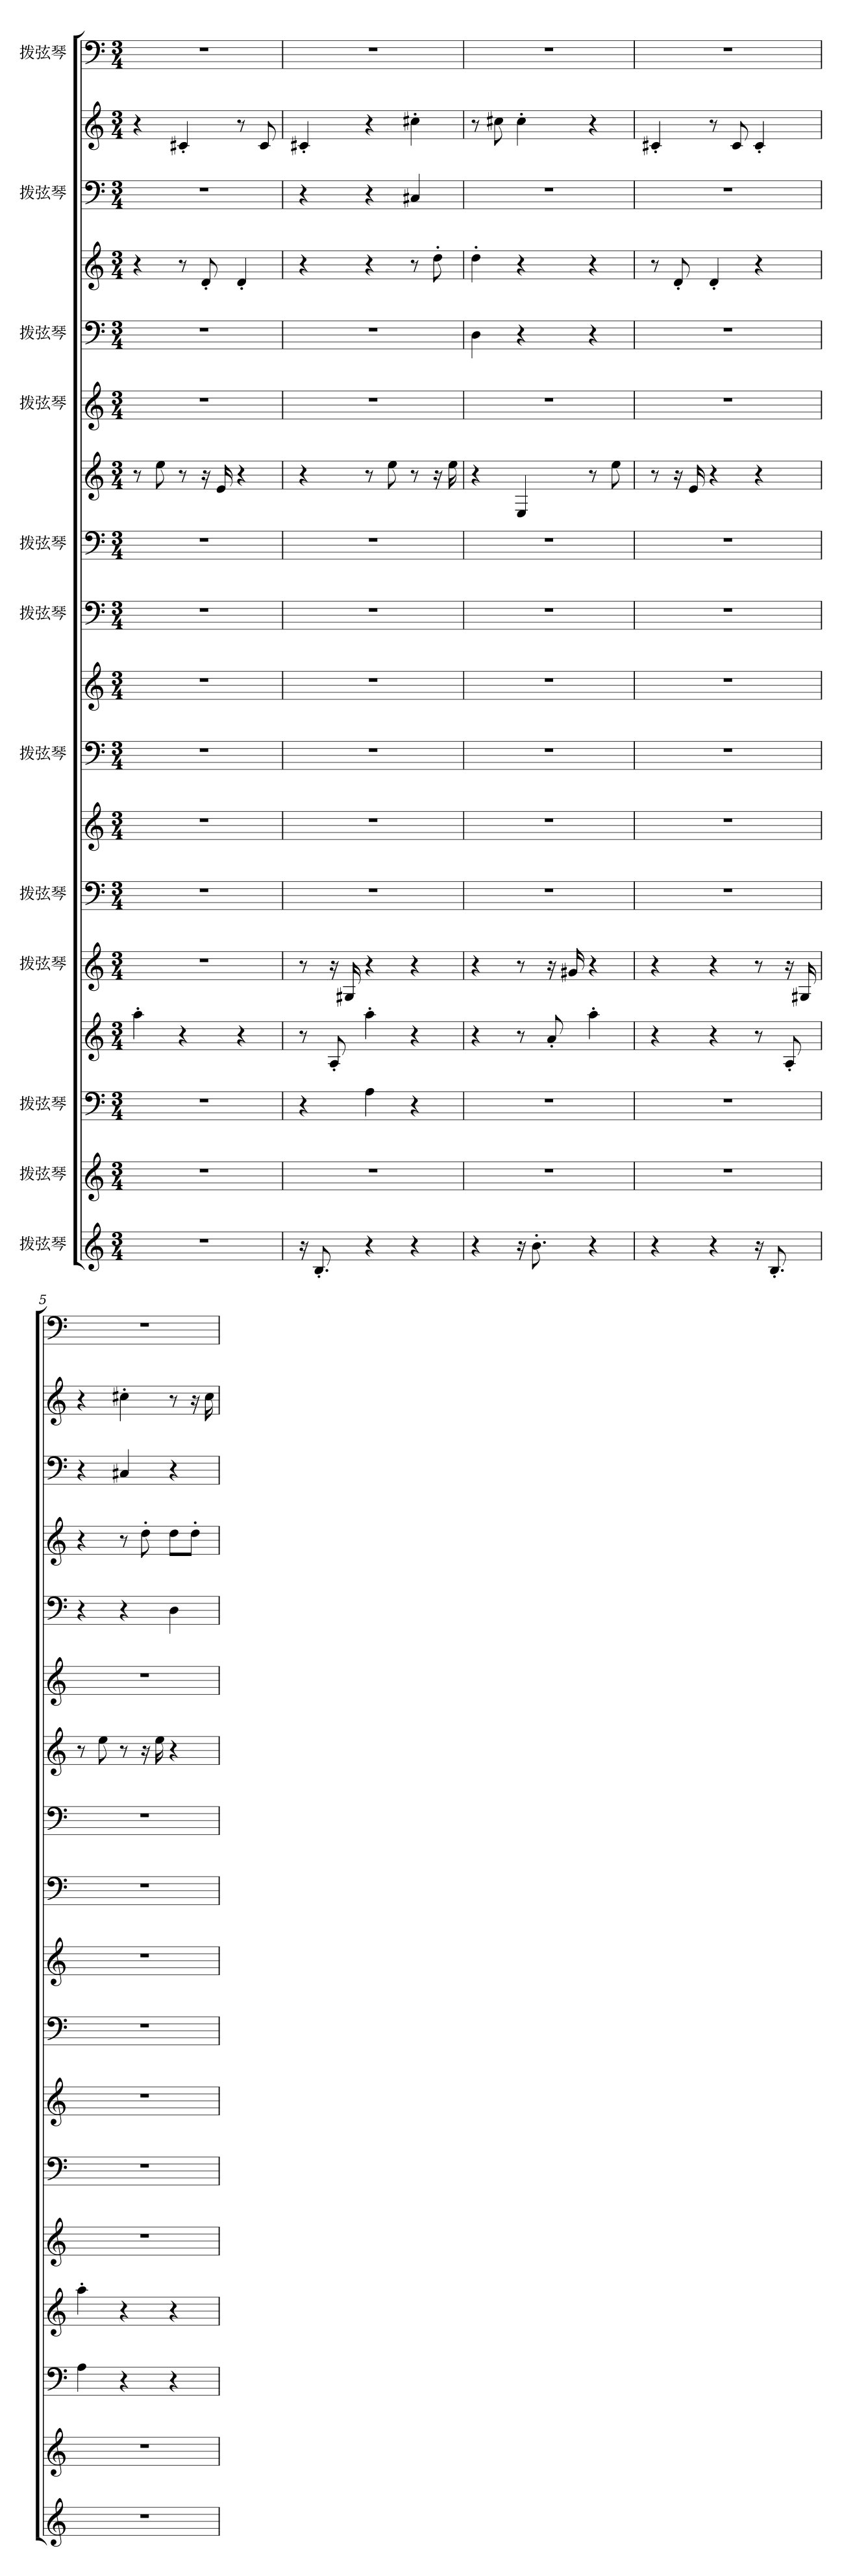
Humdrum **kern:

**kern	**kern	**kern	**kern	**kern	**kern	**kern	**kern	**kern	**kern	**kern	**kern	**kern	**kern	**kern	**kern	**kern	**kern
*part12	*part11	*part10	*part10	*part9	*part8	*part8	*part7	*part7	*part6	*part5	*part5	*part4	*part3	*part3	*part2	*part2	*part1
*staff18	*staff17	*staff16	*staff15	*staff14	*staff13	*staff12	*staff11	*staff10	*staff9	*staff8	*staff7	*staff6	*staff5	*staff4	*staff3	*staff2	*staff1
*I"拨弦琴	*I"拨弦琴	*I"拨弦琴	*	*I"拨弦琴	*I"拨弦琴	*	*I"拨弦琴	*	*I"拨弦琴	*I"拨弦琴	*	*I"拨弦琴	*I"拨弦琴	*	*I"拨弦琴	*	*I"拨弦琴
*clefG2	*clefG2	*clefF4	*clefG2	*clefG2	*clefF4	*clefG2	*clefF4	*clefG2	*clefF4	*clefF4	*clefG2	*clefG2	*clefF4	*clefG2	*clefF4	*clefG2	*clefF4
*k[]	*k[]	*k[]	*k[]	*k[]	*k[]	*k[]	*k[]	*k[]	*k[]	*k[]	*k[]	*k[]	*k[]	*k[]	*k[]	*k[]	*k[]
*M3/4	*M3/4	*M3/4	*M3/4	*M3/4	*M3/4	*M3/4	*M3/4	*M3/4	*M3/4	*M3/4	*M3/4	*M3/4	*M3/4	*M3/4	*M3/4	*M3/4	*M3/4
*MM105	*MM105	*MM105	*MM105	*MM105	*MM105	*MM105	*MM105	*MM105	*MM105	*MM105	*MM105	*MM105	*MM105	*MM105	*MM105	*MM105	*MM105
=1	=1	=1	=1	=1	=1	=1	=1	=1	=1	=1	=1	=1	=1	=1	=1	=1	=1
2.r	2.r	2.r	4aa'\	2.r	2.r	2.r	2.r	2.r	2.r	2.r	8r	2.r	2.r	4r	2.r	4r	2.r
.	.	.	.	.	.	.	.	.	.	.	8ee\	.	.	.	.	.	.
.	.	.	4r	.	.	.	.	.	.	.	8r	.	.	8r	.	4c#X'/	.
.	.	.	.	.	.	.	.	.	.	.	16r	.	.	8d'/	.	.	.
.	.	.	.	.	.	.	.	.	.	.	16e/	.	.	.	.	.	.
.	.	.	4r	.	.	.	.	.	.	.	4r	.	.	4d'/	.	8r	.
.	.	.	.	.	.	.	.	.	.	.	.	.	.	.	.	8c#/	.
=2	=2	=2	=2	=2	=2	=2	=2	=2	=2	=2	=2	=2	=2	=2	=2	=2	=2
16r	2.r	4r	8r	8r	2.r	2.r	2.r	2.r	2.r	2.r	4r	2.r	2.r	4r	4r	4c#X'/	2.r
8.B'/	.	.	.	.	.	.	.	.	.	.	.	.	.	.	.	.	.
.	.	.	8A'/	16r	.	.	.	.	.	.	.	.	.	.	.	.	.
.	.	.	.	16G#X/	.	.	.	.	.	.	.	.	.	.	.	.	.
4r	.	4A\	4aa'\	4r	.	.	.	.	.	.	8r	.	.	4r	4r	4r	.
.	.	.	.	.	.	.	.	.	.	.	8ee\	.	.	.	.	.	.
4r	.	4r	4r	4r	.	.	.	.	.	.	8r	.	.	8r	4C#X/	4cc#X'\	.
.	.	.	.	.	.	.	.	.	.	.	16r	.	.	8dd'\	.	.	.
.	.	.	.	.	.	.	.	.	.	.	16ee\	.	.	.	.	.	.
=3	=3	=3	=3	=3	=3	=3	=3	=3	=3	=3	=3	=3	=3	=3	=3	=3	=3
4r	2.r	2.r	4r	4r	2.r	2.r	2.r	2.r	2.r	2.r	4r	2.r	4D\	4dd'\	2.r	8r	2.r
.	.	.	.	.	.	.	.	.	.	.	.	.	.	.	.	8cc#X\	.
16r	.	.	8r	8r	.	.	.	.	.	.	4E/	.	4r	4r	.	4cc#'\	.
8.b'\	.	.	.	.	.	.	.	.	.	.	.	.	.	.	.	.	.
.	.	.	8a'/	16r	.	.	.	.	.	.	.	.	.	.	.	.	.
.	.	.	.	16g#X/	.	.	.	.	.	.	.	.	.	.	.	.	.
4r	.	.	4aa'\	4r	.	.	.	.	.	.	8r	.	4r	4r	.	4r	.
.	.	.	.	.	.	.	.	.	.	.	8ee\	.	.	.	.	.	.
=4	=4	=4	=4	=4	=4	=4	=4	=4	=4	=4	=4	=4	=4	=4	=4	=4	=4
4r	2.r	2.r	4r	4r	2.r	2.r	2.r	2.r	2.r	2.r	8r	2.r	2.r	8r	2.r	4c#X'/	2.r
.	.	.	.	.	.	.	.	.	.	.	16r	.	.	8d'/	.	.	.
.	.	.	.	.	.	.	.	.	.	.	16e/	.	.	.	.	.	.
4r	.	.	4r	4r	.	.	.	.	.	.	4r	.	.	4d'/	.	8r	.
.	.	.	.	.	.	.	.	.	.	.	.	.	.	.	.	8c#/	.
16r	.	.	8r	8r	.	.	.	.	.	.	4r	.	.	4r	.	4c#'/	.
8.B'/	.	.	.	.	.	.	.	.	.	.	.	.	.	.	.	.	.
.	.	.	8A'/	16r	.	.	.	.	.	.	.	.	.	.	.	.	.
.	.	.	.	16G#X/	.	.	.	.	.	.	.	.	.	.	.	.	.
!!LO:PB:g=z
=5	=5	=5	=5	=5	=5	=5	=5	=5	=5	=5	=5	=5	=5	=5	=5	=5	=5
2.r	2.r	4A\	4aa'\	2.r	2.r	2.r	2.r	2.r	2.r	2.r	8r	2.r	4r	4r	4r	4r	2.r
.	.	.	.	.	.	.	.	.	.	.	8ee\	.	.	.	.	.	.
.	.	4r	4r	.	.	.	.	.	.	.	8r	.	4r	8r	4C#X/	4cc#X'\	.
.	.	.	.	.	.	.	.	.	.	.	16r	.	.	8dd'\	.	.	.
.	.	.	.	.	.	.	.	.	.	.	16ee\	.	.	.	.	.	.
.	.	4r	4r	.	.	.	.	.	.	.	4r	.	4D\	8dd\L	4r	8r	.
.	.	.	.	.	.	.	.	.	.	.	.	.	.	8dd'\J	.	16r	.
.	.	.	.	.	.	.	.	.	.	.	.	.	.	.	.	16cc#\	.
=	=	=	=	=	=	=	=	=	=	=	=	=	=	=	=	=	=
*-	*-	*-	*-	*-	*-	*-	*-	*-	*-	*-	*-	*-	*-	*-	*-	*-	*-
